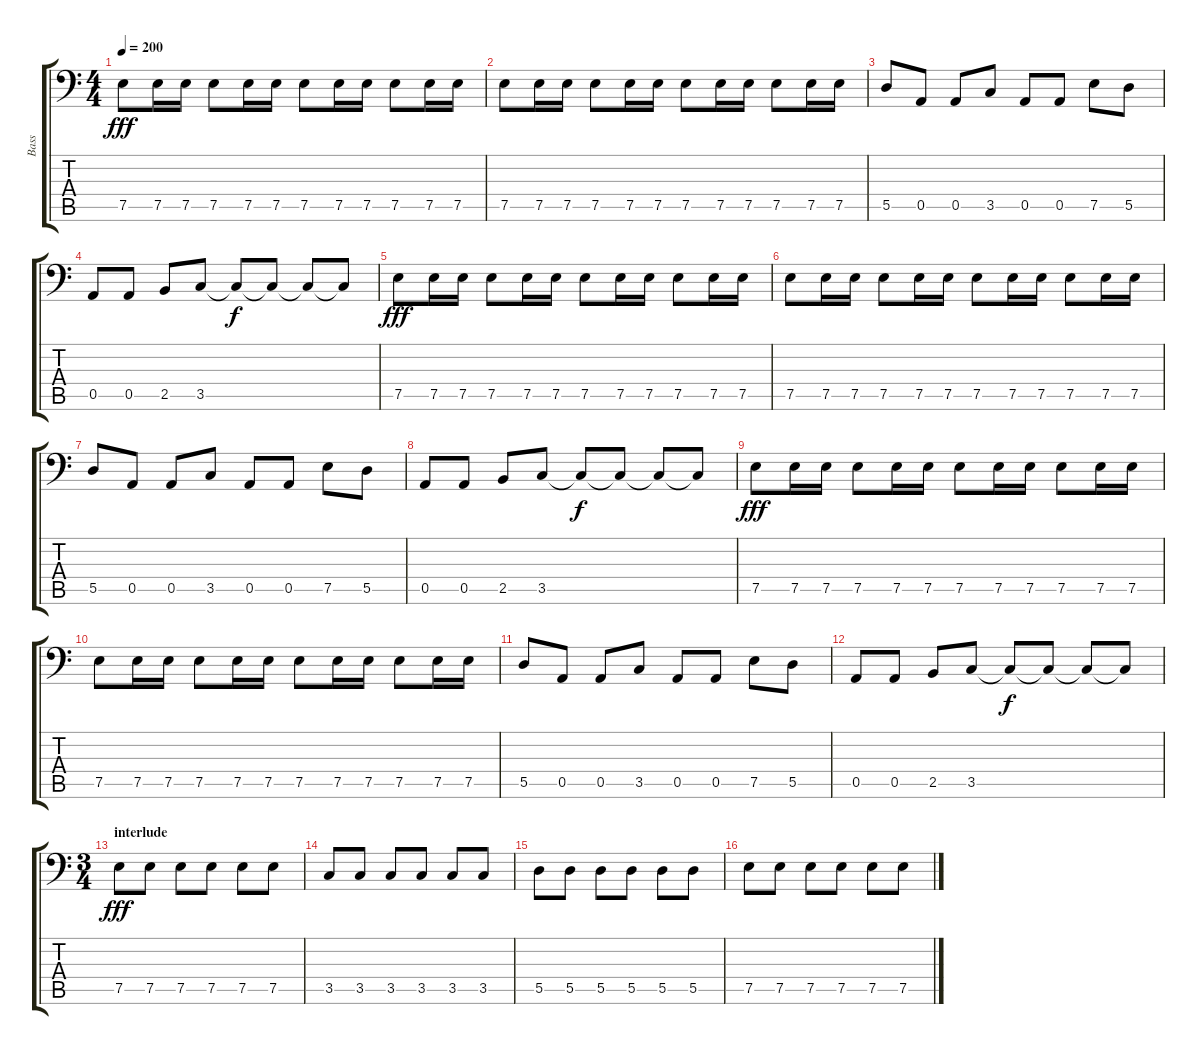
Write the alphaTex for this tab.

\track ("Bass" "Bass") {instrument slapbass1}
\staff {score tabs}
\tuning (E3 B2 G2 D2 A1 E1) {hide}
\ts (4 4)
\tempo 200
\clef f4
\ks c
7.5.8{dy fff} 7.5.16 7.5.16 7.5.8 7.5.16 7.5.16 7.5.8 7.5.16 7.5.16 7.5.8 7.5.16 7.5.16 |
7.5.8 7.5.16 7.5.16 7.5.8 7.5.16 7.5.16 7.5.8 7.5.16 7.5.16 7.5.8 7.5.16 7.5.16 |
5.5.8 0.5.8 0.5.8 3.5.8 0.5.8 0.5.8 7.5.8 5.5.8 |
0.5.8 0.5.8 2.5.8 3.5.8 3.5{t}.8{dy f} 3.5{t}.8 3.5{t}.8 3.5{t}.8 |
7.5.8{dy fff} 7.5.16 7.5.16 7.5.8 7.5.16 7.5.16 7.5.8 7.5.16 7.5.16 7.5.8 7.5.16 7.5.16 |
7.5.8 7.5.16 7.5.16 7.5.8 7.5.16 7.5.16 7.5.8 7.5.16 7.5.16 7.5.8 7.5.16 7.5.16 |
5.5.8 0.5.8 0.5.8 3.5.8 0.5.8 0.5.8 7.5.8 5.5.8 |
0.5.8 0.5.8 2.5.8 3.5.8 3.5{t}.8{dy f} 3.5{t}.8 3.5{t}.8 3.5{t}.8 |
7.5.8{dy fff} 7.5.16 7.5.16 7.5.8 7.5.16 7.5.16 7.5.8 7.5.16 7.5.16 7.5.8 7.5.16 7.5.16 |
7.5.8 7.5.16 7.5.16 7.5.8 7.5.16 7.5.16 7.5.8 7.5.16 7.5.16 7.5.8 7.5.16 7.5.16 |
5.5.8 0.5.8 0.5.8 3.5.8 0.5.8 0.5.8 7.5.8 5.5.8 |
0.5.8 0.5.8 2.5.8 3.5.8 3.5{t}.8{dy f} 3.5{t}.8 3.5{t}.8 3.5{t}.8 |
\ts (3 4)
\section ("" "interlude")
7.5.8{dy fff volume 16 instrument electricbassfinger} 7.5.8 7.5.8 7.5.8 7.5.8 7.5.8 |
3.5.8 3.5.8 3.5.8 3.5.8 3.5.8 3.5.8 |
5.5.8 5.5.8 5.5.8 5.5.8 5.5.8 5.5.8 |
7.5.8 7.5.8 7.5.8 7.5.8 7.5.8 7.5.8
